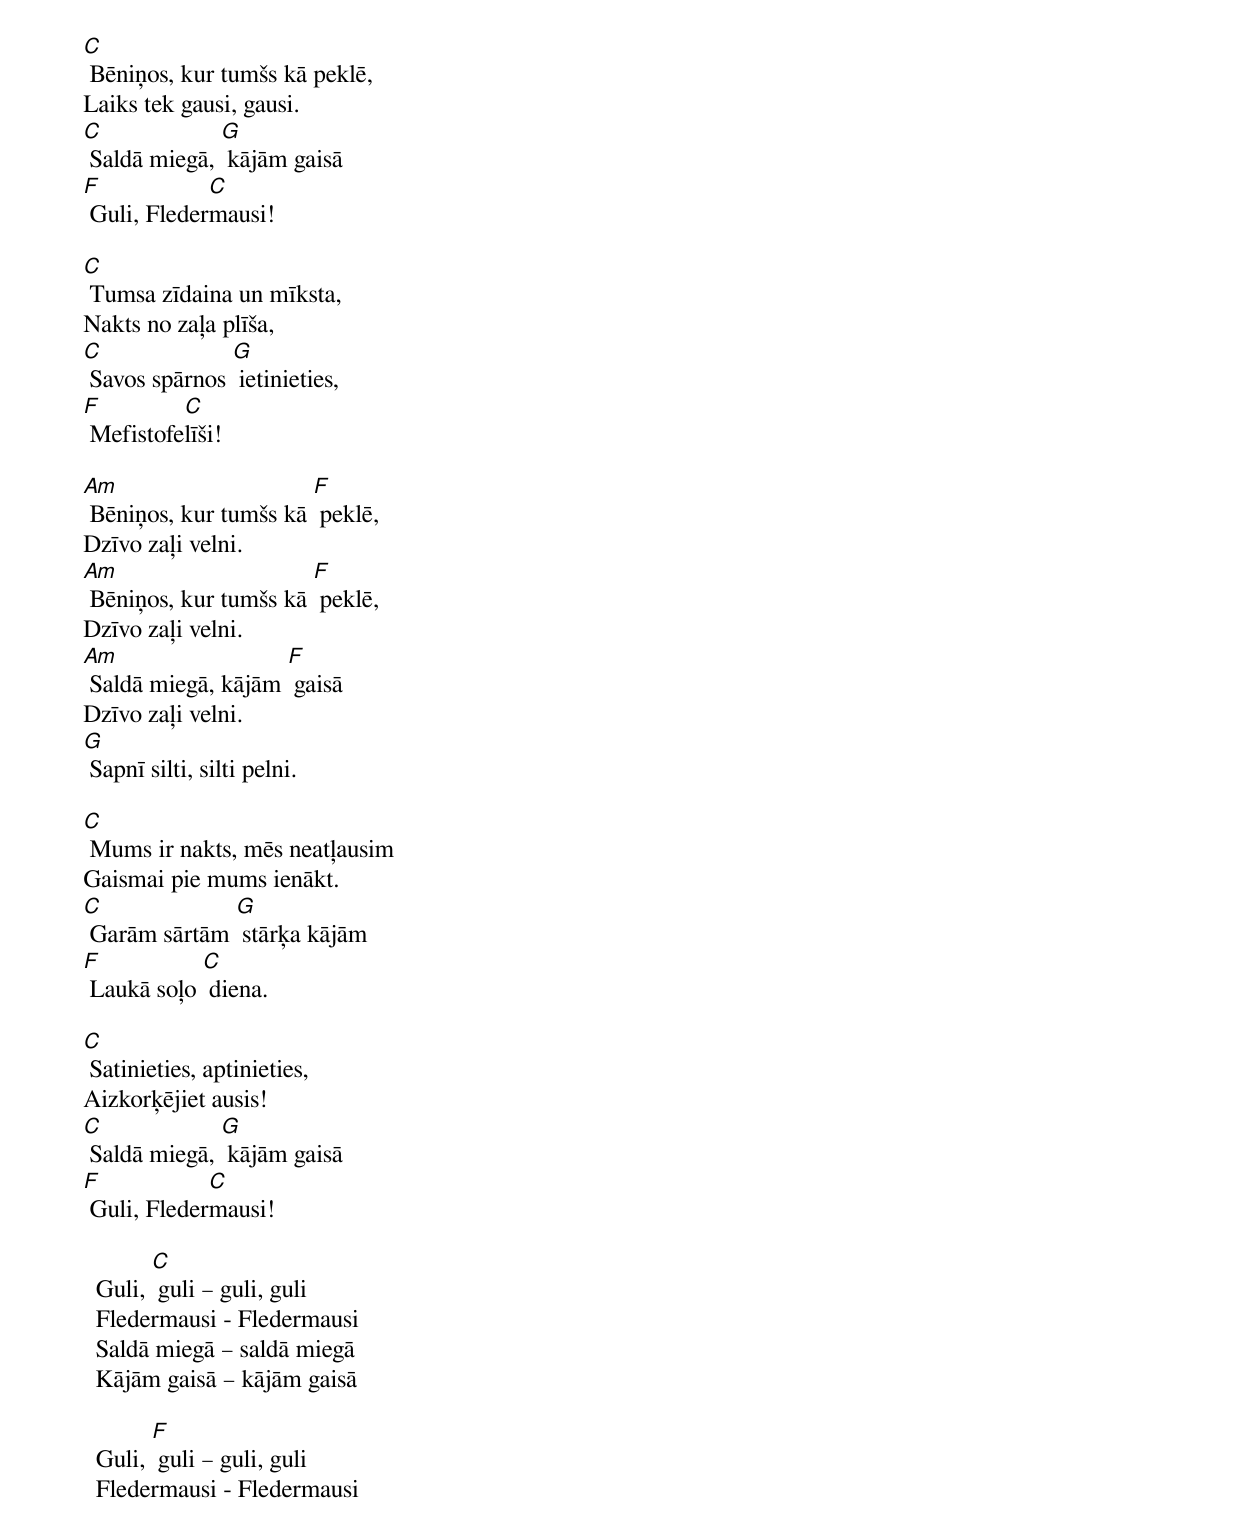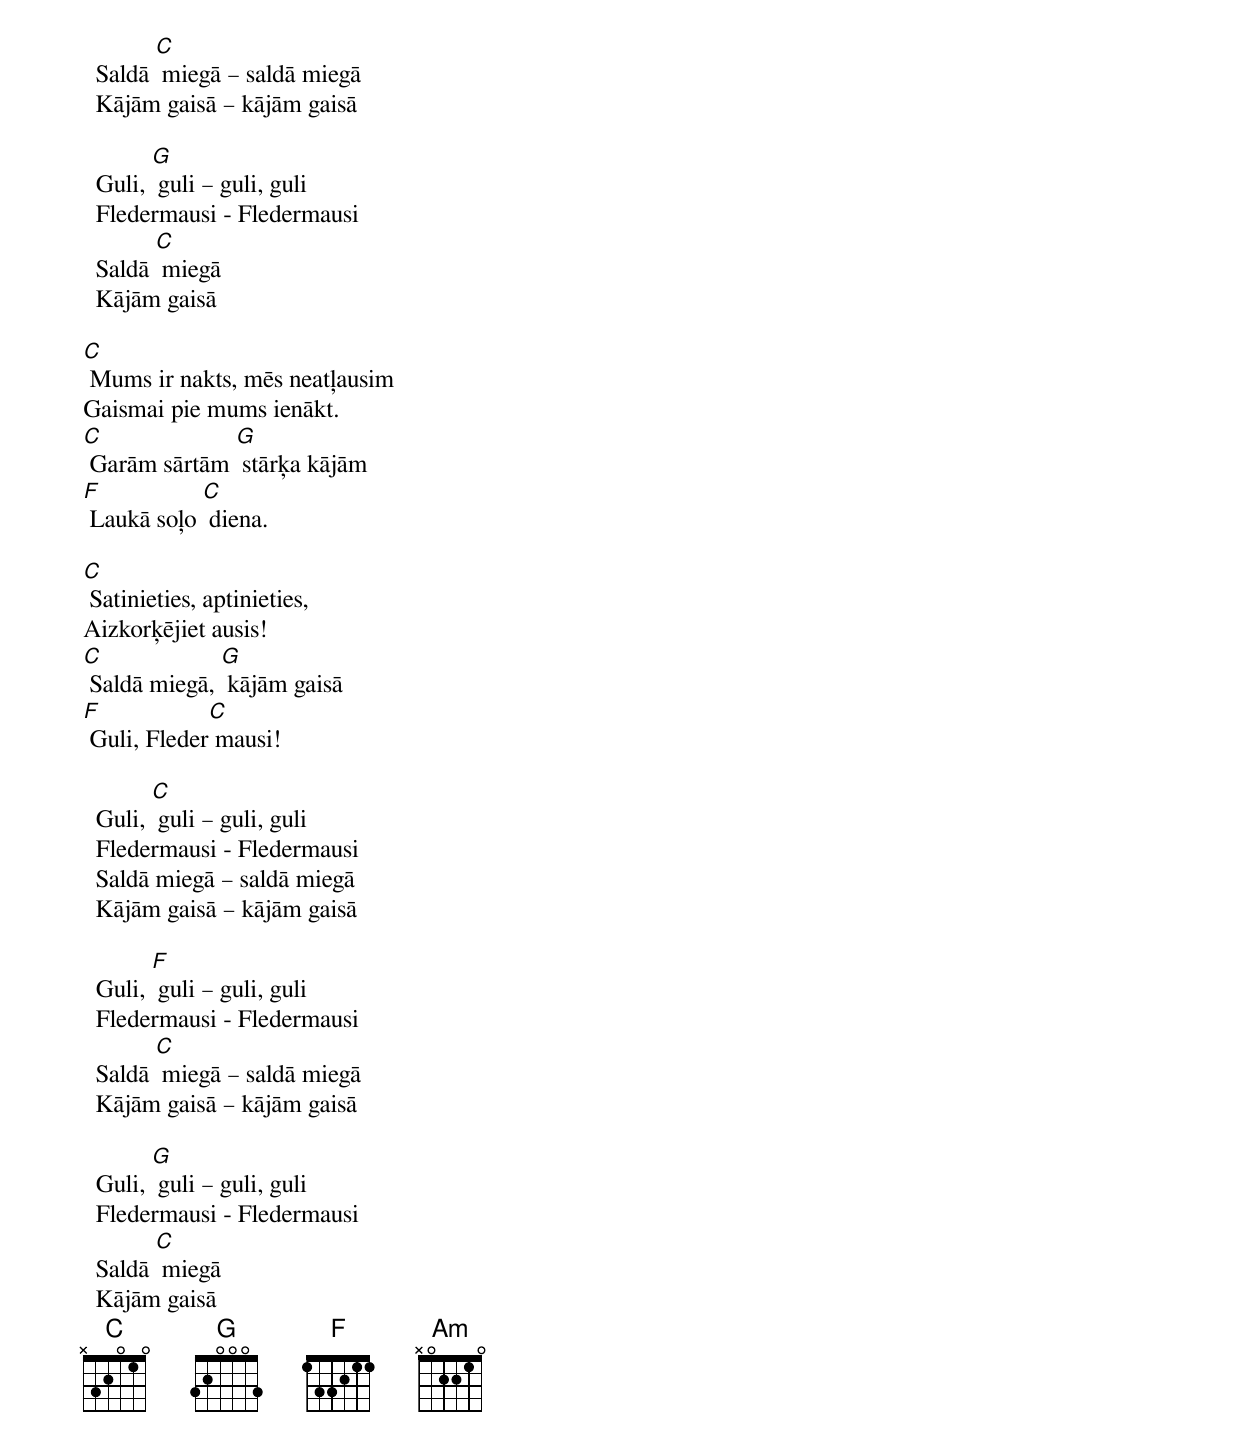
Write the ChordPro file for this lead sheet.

[C] Bēniņos, kur tumšs kā peklē,
Laiks tek gausi, gausi.
[C] Saldā miegā, [G] kājām gaisā
[F] Guli, Fleder[C]mausi!

[C] Tumsa zīdaina un mīksta,
Nakts no zaļa plīša,
[C] Savos spārnos [G] ietinieties,
[F] Mefistofe[C]līši!

[Am] Bēniņos, kur tumšs kā [F] peklē,
Dzīvo zaļi velni.
[Am] Bēniņos, kur tumšs kā [F] peklē,
Dzīvo zaļi velni.
[Am] Saldā miegā, kājām [F] gaisā
Dzīvo zaļi velni.
[G] Sapnī silti, silti pelni.

[C] Mums ir nakts, mēs neatļausim
Gaismai pie mums ienākt.
[C] Garām sārtām [G] stārķa kājām
[F] Laukā soļo [C] diena.

[C] Satinieties, aptinieties,
Aizkorķējiet ausis!
[C] Saldā miegā, [G] kājām gaisā
[F] Guli, Fleder[C]mausi!

  Guli, [C] guli – guli, guli
  Fledermausi - Fledermausi
  Saldā miegā – saldā miegā
  Kājām gaisā – kājām gaisā

  Guli, [F] guli – guli, guli
  Fledermausi - Fledermausi
  Saldā [C] miegā – saldā miegā
  Kājām gaisā – kājām gaisā

  Guli, [G] guli – guli, guli
  Fledermausi - Fledermausi
  Saldā [C] miegā
  Kājām gaisā

[C] Mums ir nakts, mēs neatļausim
Gaismai pie mums ienākt.
[C] Garām sārtām [G] stārķa kājām
[F] Laukā soļo [C] diena.

[C] Satinieties, aptinieties,
Aizkorķējiet ausis!
[C] Saldā miegā, [G] kājām gaisā
[F] Guli, Fleder[C] mausi!

  Guli, [C] guli – guli, guli
  Fledermausi - Fledermausi
  Saldā miegā – saldā miegā
  Kājām gaisā – kājām gaisā

  Guli, [F] guli – guli, guli
  Fledermausi - Fledermausi
  Saldā [C] miegā – saldā miegā
  Kājām gaisā – kājām gaisā

  Guli, [G] guli – guli, guli
  Fledermausi - Fledermausi
  Saldā [C] miegā
  Kājām gaisā
